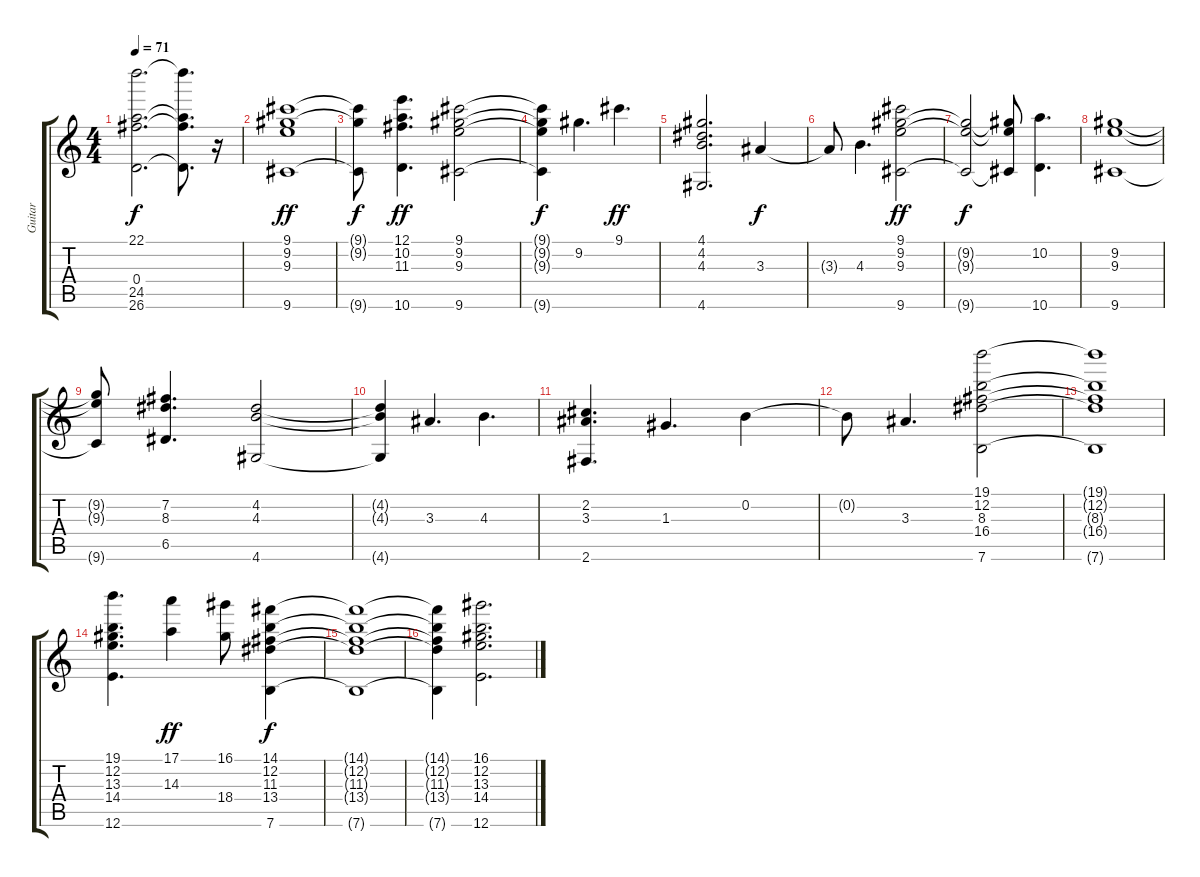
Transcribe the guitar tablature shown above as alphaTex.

\track ("Guitar" "Guitar") {instrument acousticguitarsteel}
\staff {score tabs}
\tuning (E4 B3 G3 D3 A2 E2) {hide}
\ts (4 4)
\tempo 71
\clef g2
\ks c
(22.1{t} 0.4{t} 24.5{t} 26.6{t}).2{d dy f} (22.1{t} 0.4{t} 24.5{t} 26.6{t}).8{d} r.16 |
(9.1 9.2 9.3 9.6).1{dy ff} |
(9.1{t} 9.2{t} 9.6{t}).8{dy f} (12.1 10.2 11.3 10.6).4{d dy ff} (9.1 9.2 9.3 9.6).2 |
(9.1{t} 9.2{t} 9.3{t} 9.6{t}).4{dy f} 9.2.4{d} 9.1.4{d dy ff} |
(4.1 4.2 4.3 4.6).2{d} 3.3.4{dy f} |
3.3{t}.8 4.3.4{d} (9.1 9.2 9.3 9.6).2{dy ff} |
(9.2{t} 9.3{t} 9.6{t}).2{dy f} (9.2{t} 9.3{t} 9.6{t}).8 (10.2 10.6).4{d} |
(9.2 9.3 9.6).1 |
(9.2{t} 9.3{t} 9.6{t}).8 (7.2 8.3 6.5).4{d} (4.2 4.3 4.6).2 |
(4.2{t} 4.3{t} 4.6{t}).4 3.3.4{d} 4.3.4{d} |
(2.2 3.3 2.6).4{d} 1.3.4{d} 0.2.4 |
0.2{t}.8 3.3.4{d} (19.1 12.2 8.3 16.4 7.6).2 |
(19.1{t} 12.2{t} 8.3{t} 16.4{t} 7.6{t}).1 |
(19.1 12.2 13.3 14.4 12.6).4{d} (17.1 14.3).4{dy ff} (16.1 18.4).8 (14.1 12.2 11.3 13.4 7.6).4{dy f} |
(14.1{t} 12.2{t} 11.3{t} 13.4{t} 7.6{t}).1 |
(14.1{t} 12.2{t} 11.3{t} 13.4{t} 7.6{t}).4 (16.1 12.2 13.3 14.4 12.6).2{d}
